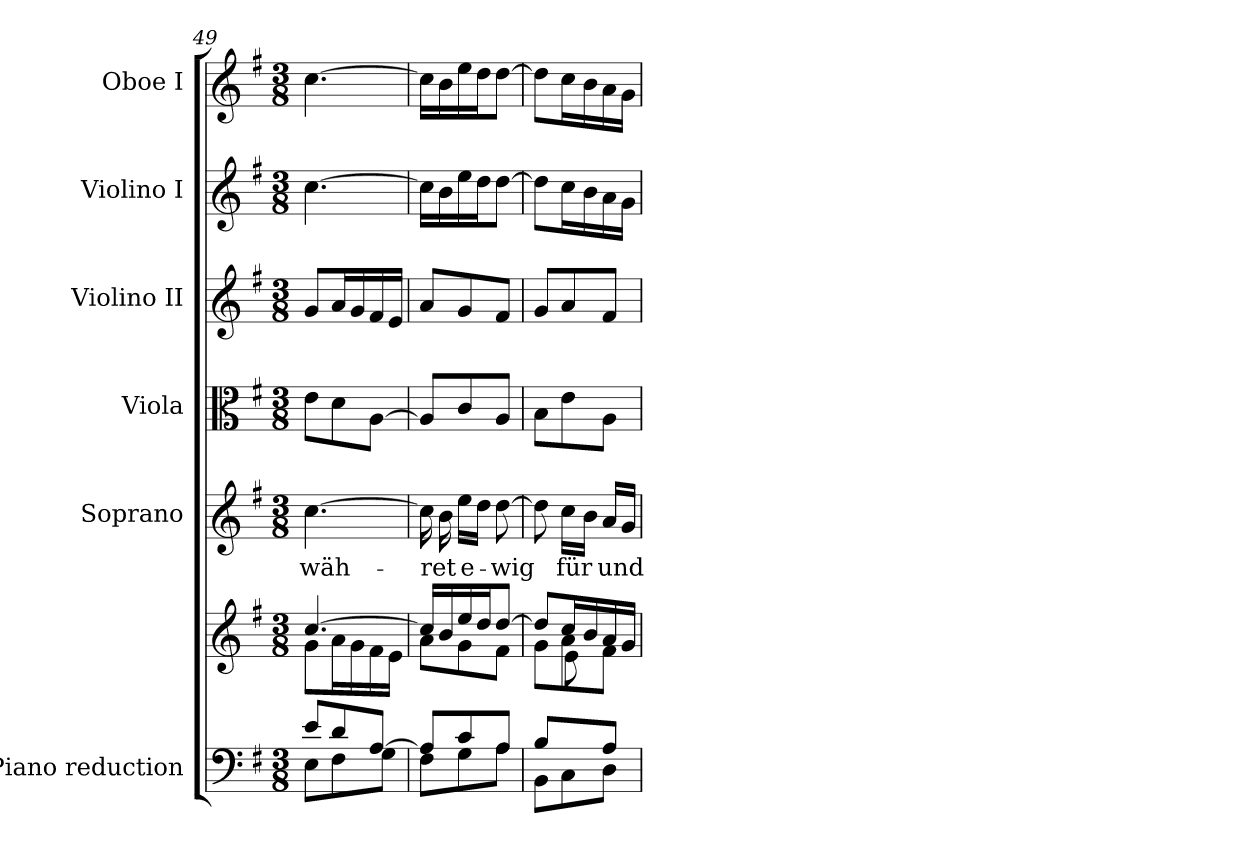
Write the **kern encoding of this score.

**kern	**kern	**kern	**text	**kern	**kern	**kern	**kern
*part6	*part6	*part5	*part5	*part4	*part3	*part2	*part1
*staff7	*staff6	*staff5	*staff5	*staff4	*staff3	*staff2	*staff1
*I"Piano reduction	*	*I"Soprano	*	*I"Viola	*I"Violino II	*I"Violino I	*I"Oboe I
*I'Pno	*	*	*	*I'Vla	*I'Vln	*I'Vln	*I'Ob
*clefF4	*clefG2	*clefG2	*	*clefC3	*clefG2	*clefG2	*clefG2
*k[f#]	*k[f#]	*k[f#]	*	*k[f#]	*k[f#]	*k[f#]	*k[f#]
*M3/8	*M3/8	*M3/8	*	*M3/8	*M3/8	*M3/8	*M3/8
=49	=49	=49	=49	=49	=49	=49	=49
*^	*^	*	*	*	*	*	*
!	!	!	!	!	!LO:LY:b	!	!	!	!
8e/L	8E\L	[4.cc/	8g\L	[4.cc\	wäh-	8e\L	8g/L	[4.cc\	[4.cc\
8d/	8F#\	.	16a\L	.	.	8d\	16a/L	.	.
.	.	.	16g\	.	.	.	16g/	.	.
[8A/J	8G\J	.	16f#\	.	.	[8A\J	16f#/	.	.
.	.	.	16e\JJ	.	.	.	16e/JJ	.	.
=50	=50	=50	=50	=50	=50	=50	=50	=50	=50
8A/L]	8F#\L	16cc/LL]	8a\L	16cc\]	.	8A/L]	8a/L	16cc\LL]	16cc\LL]
!	!	!	!	!	!LO:LY:b	!	!	!	!
.	.	16b/	.	16b\	-ret	.	.	16b\	16b\
!	!	!	!	!	!LO:LY:b	!	!	!	!
8c/	8G\	16ee/	8g\	16ee\LL	e-	8c/	8g/	16ee\	16ee\
.	.	16dd/J	.	16dd\JJ	.	.	.	16dd\J	16dd\J
!	!	!	!	!	!LO:LY:b	!	!	!	!
8A/J	8A\J	[8dd/J	8f#\J	[8dd\	-wig	8A/J	8f#/J	[8dd\J	[8dd\J
=51	=51	=51	=51	=51	=51	=51	=51	=51	=51
*	*	*	*^	*	*	*	*	*	*
8B/L	8BB\L	8dd/L]	8g\L	8ryy	8dd\]	.	8B\L	8g/L	8dd\L]	8dd\L]
!	!	!	!	!	!	!LO:LY:b	!	!	!	!
8ryy	8C\	16cc/L	8a\	8e\	16cc\LL	für	8e\	8a/	16cc\L	16cc\L
.	.	16b/	.	.	16b\JJ	.	.	.	16b\	16b\
!	!	!	!	!	!	!LO:LY:b	!	!	!	!
8A/J	8D\J	16a/	8f#\J	8ryy	16a/LL	und	8A\J	8f#/J	16a\	16a\
.	.	16g/JJ	.	.	16g/JJ	.	.	.	16g\JJ	16g\JJ
*v	*v	*	*	*	*	*	*	*	*	*
*	*v	*v	*v	*	*	*	*	*	*
=	=	=	=	=	=	=	=
*-	*-	*-	*-	*-	*-	*-	*-
